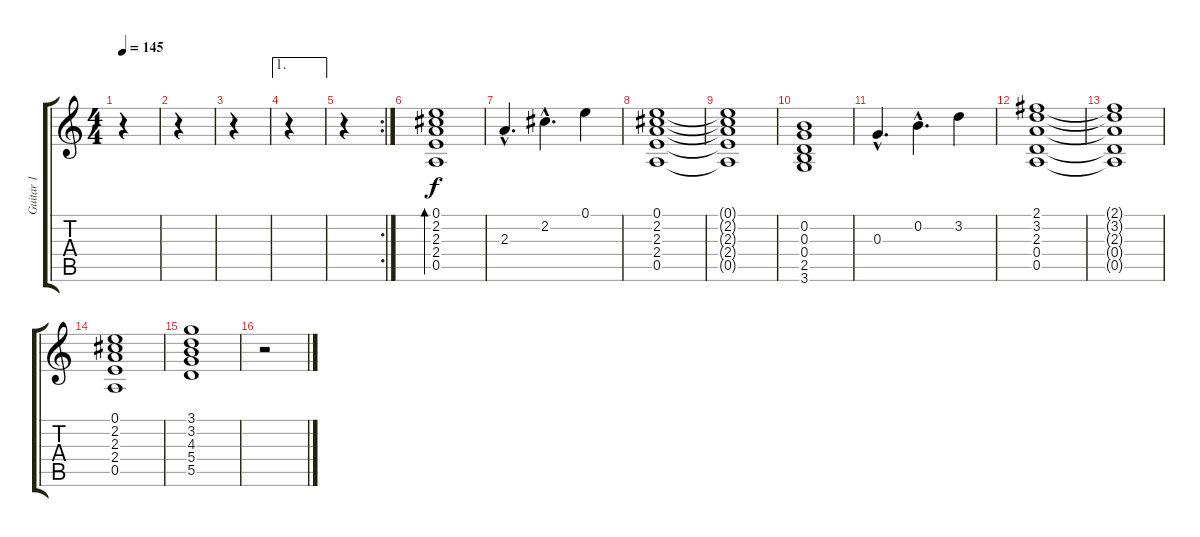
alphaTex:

\track ("Guitar 1" "Guitar 1") {instrument electricguitarclean}
\staff {score tabs}
\tuning (E4 B3 G3 D3 A2 E2) {hide}
\ts (4 4)
\tempo 145
\clef g2
\ks c
r.4{dy f} |
r.4 |
r.4 |
\ae 1
r.4 |
\rc 2
r.4 |
(0.1 2.2 2.3 2.4 0.5).1{bd 240} |
2.3{hac}.4{d} 2.2{hac}.4{d} 0.1.4 |
(0.1 2.2 2.3 2.4 0.5).1 |
(0.1{t} 2.2{t} 2.3{t} 2.4{t} 0.5{t}).1 |
(0.2 0.3 0.4 2.5 3.6).1 |
0.3{hac}.4{d} 0.2{hac}.4{d} 3.2.4 |
(2.1 3.2 2.3 0.4 0.5).1 |
(2.1{t} 3.2{t} 2.3{t} 0.4{t} 0.5{t}).1 |
(0.1 2.2 2.3 2.4 0.5).1 |
(3.1 3.2 4.3 5.4 5.5).1 |
r.2
